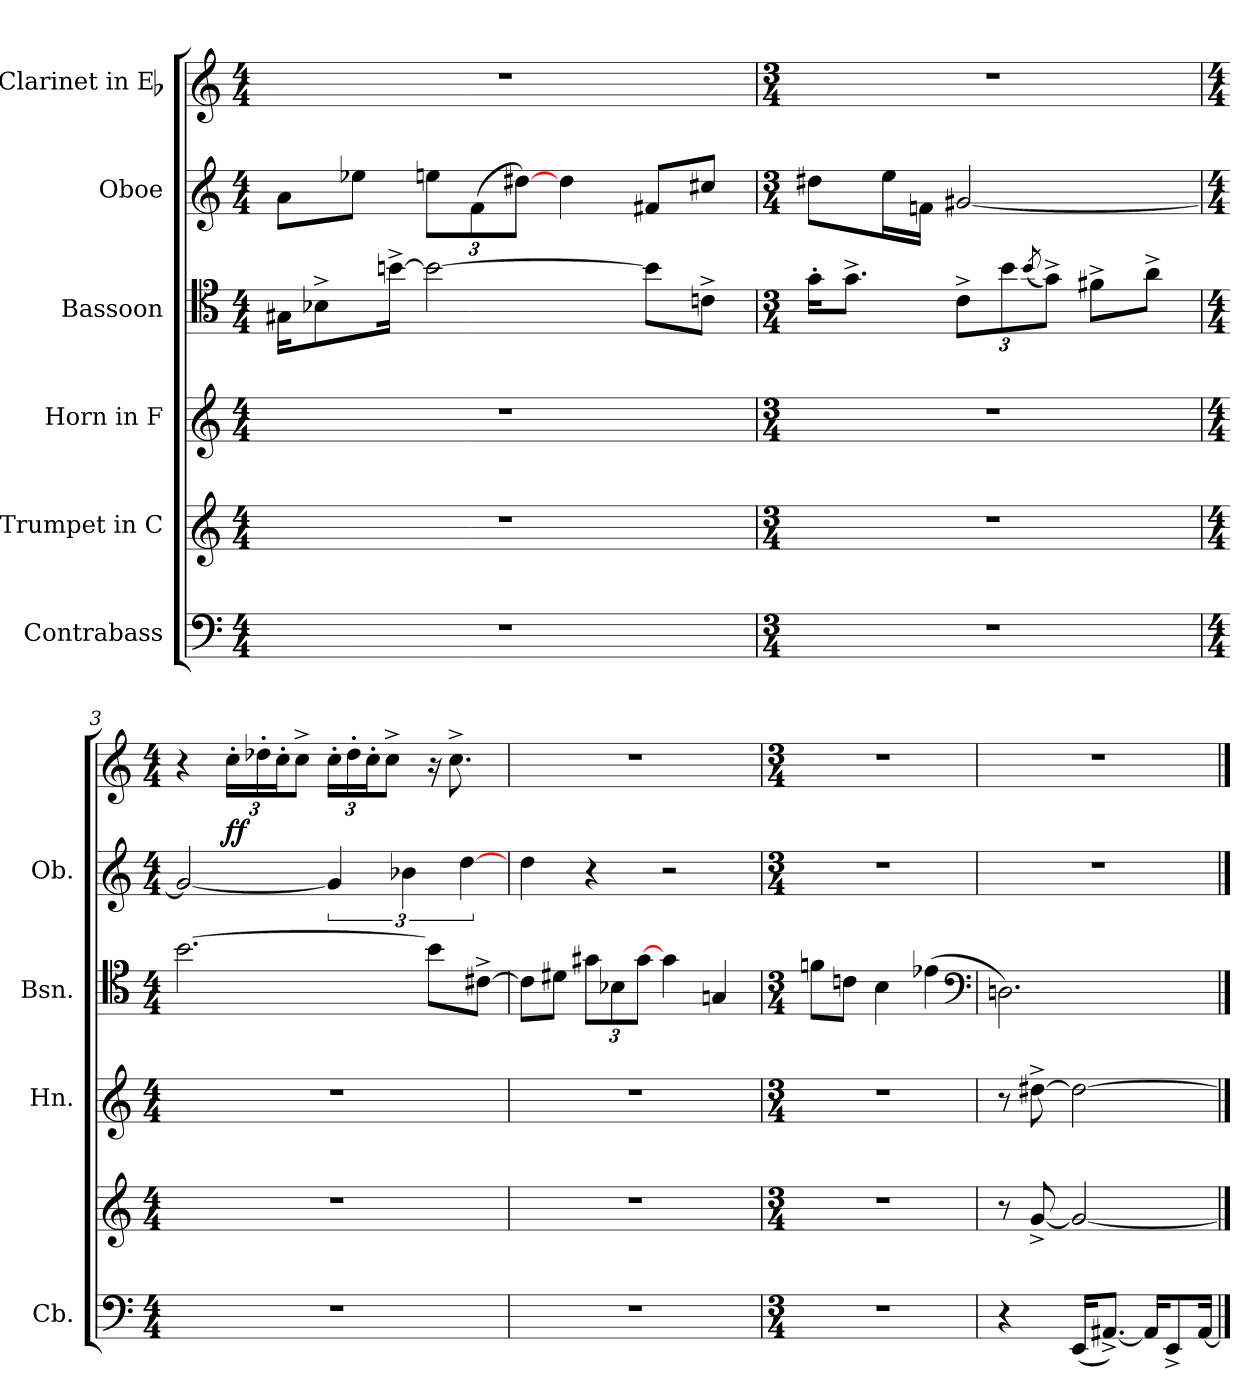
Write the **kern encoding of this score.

**kern	**kern	**kern	**kern	**kern	**kern	**dynam
*part6	*part5	*part4	*part3	*part2	*part1	*part1
*staff6	*staff5	*staff4	*staff3	*staff2	*staff1	*staff1
*I"Contrabass	*I"Trumpet in C	*I"Horn in F	*I"Bassoon	*I"Oboe	*I"Clarinet in Eb	*
*I'Cb.	*	*I'Hn.	*I'Bsn.	*I'Ob.	*	*
*clefF4	*clefG2	*clefG2	*clefC4	*clefG2	*clefG2	*
*k[]	*k[]	*	*k[]	*k[]	*k[]	*
*M4/4	*M4/4	*M4/4	*M4/4	*M4/4	*M4/4	*
=1	=1	=1	=1	=1	=1	=1
1r	1r	1r	16G#XKL	8aL	1r	.
.	.	.	8B-X^	.	.	.
.	.	.	.	8ee-XJ	.	.
.	.	.	[16bn^Jk	.	.	.
.	.	.	2b_	12eenL	.	.
.	.	.	.	(12f	.	.
.	.	.	.	[12dd#XJ)	.	.
.	.	.	.	4dd#	.	.
.	.	.	8bL]	8f#XL	.	.
.	.	.	8cn^J	8cc#XJ	.	.
=2	=2	=2	=2	=2	=2	=2
*M3/4	*M3/4	*M3/4	*M3/4	*M3/4	*M3/4	*
2.r	2.r	2.r	16g'KL	8dd#XL	2.r	.
.	.	.	8.g^J	.	.	.
.	.	.	.	16eeL	.	.
.	.	.	.	16fnJJ	.	.
.	.	.	12c^L	[2g#X	.	.
.	.	.	12b	.	.	.
.	.	.	(8qb/	.	.	.
.	.	.	12g^J)	.	.	.
.	.	.	8f#X^L	.	.	.
.	.	.	8a^J	.	.	.
=3	=3	=3	=3	=3	=3	=3
*M4/4	*M4/4	*M4/4	*M4/4	*M4/4	*M4/4	*
1r	1r	1r	[2.b	2g#_	4r	.
.	.	.	.	.	24cc'LL	ff
.	.	.	.	.	24dd-X'	.
.	.	.	.	.	24cc'J	.
.	.	.	.	.	8cc^J	.
.	.	.	.	6g#]	24cc'LL	.
.	.	.	.	.	24dd-'	.
.	.	.	.	.	24cc'J	.
.	.	.	.	.	8cc^J	.
.	.	.	.	6b-X	.	.
.	.	.	8bL]	.	16r	.
.	.	.	.	.	8.cc^	.
.	.	.	.	[6dd	.	.
.	.	.	[8c#X^J	.	.	.
=4	=4	=4	=4	=4	=4	=4
1r	1r	1r	8c#L]	4dd	1r	.
.	.	.	8d#XJ	.	.	.
.	.	.	12g#XL	4r	.	.
.	.	.	12B-X	.	.	.
.	.	.	[12g#J	.	.	.
.	.	.	4g#	2r	.	.
.	.	.	4Gn	.	.	.
=5	=5	=5	=5	=5	=5	=5
*M3/4	*M3/4	*M3/4	*M3/4	*M3/4	*M3/4	*
2.r	2.r	2.r	8fnL	2.r	2.r	.
.	.	.	8cnJ	.	.	.
.	.	.	4B	.	.	.
.	.	.	(4e-X	.	.	.
*	*	*	*clefF4	*	*	*
=6	=6	=6	=6	=6	=6	=6
4r	8r	8r	2.Dn)	2.r	2.r	.
.	[8g^	[8dd#X^	.	.	.	.
(16EEKL	2g_	2dd#_	.	.	.	.
[8.AA#X^J)	.	.	.	.	.	.
16AA#KL]	.	.	.	.	.	.
8EE^	.	.	.	.	.	.
[16AA#Jk	.	.	.	.	.	.
==	==	==	==	==	==	==
*-	*-	*-	*-	*-	*-	*-
